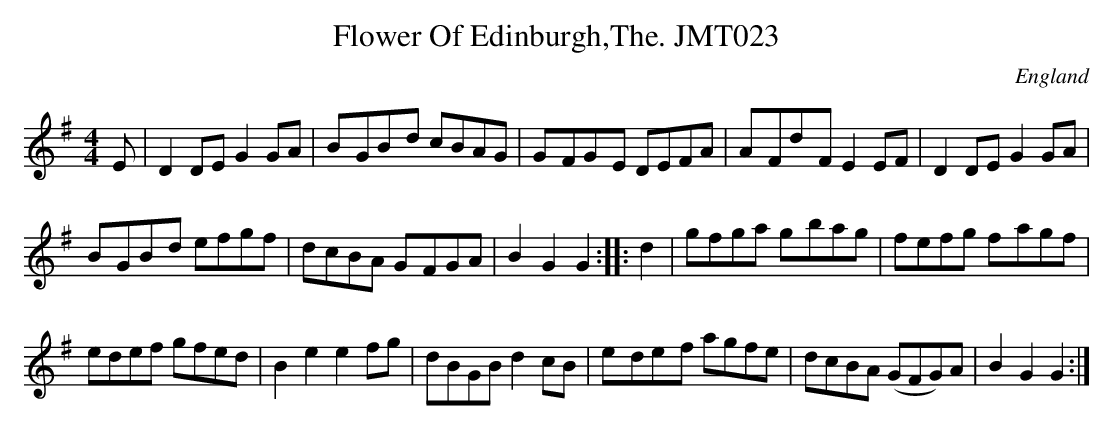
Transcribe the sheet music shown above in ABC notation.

X:1
T:Flower Of Edinburgh,The. JMT023
M:4/4
L:1/8
O:England
K:G
E|D2DEG2GA|B-GB-d cBAG|G-FG-E DEFA|A-Fd-FE2EF|D2DEG2GA|!B-GB-d efgf|dcBA
 G-FGA|B2G2G2:|
|:d2|gfga g-bag|fefg f-agf|!edef gfed|B2e2e2fg|dBGBd2cB|e-de-f agfe|dcBA
 (GFG)A|B2G2G2:|]
